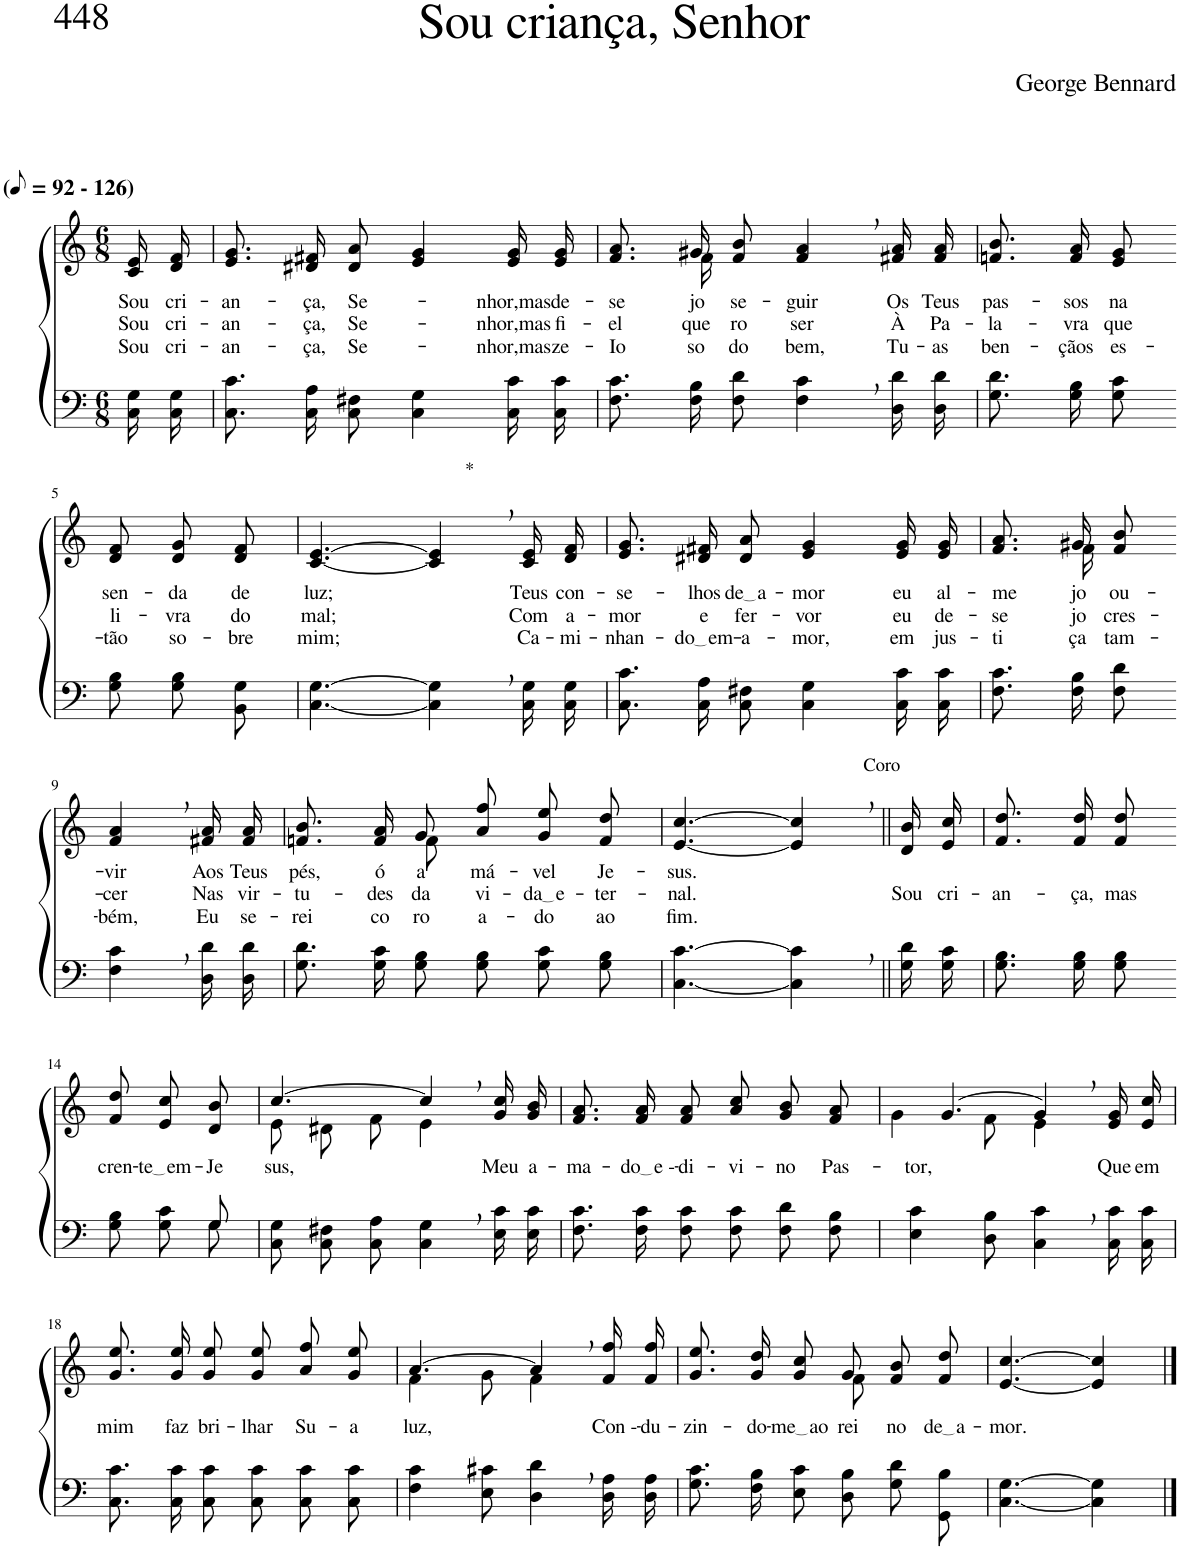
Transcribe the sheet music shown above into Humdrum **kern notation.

**kern	**kern	**text	**text	**text
*part2	*part1	*part1	*part1	*part1
*staff2	*staff1	*staff1	*staff1	*staff1
*I"Parte III e IV	*I"Parte I e II	*	*	*
*clefF4	*clefG2	*	*	*
*Trd1c2	*Trd1c2	*	*	*
*k[]	*k[]	*	*	*
*M6/8	*M6/8	*	*	*
*MM46	*MM46	*	*	*
=1	=1	=1	=1	=1
!	!LO:TX:a:B:t=(	!	!	!
!	!LO:TX:a:B:t=- 126)	!	!	!
!	!	!LO:LY:b	!LO:LY:b	!LO:LY:b
16C\ 16G\LL	16c/ 16e/LL	Sou	Sou	Sou
!	!	!LO:LY:b	!LO:LY:b	!LO:LY:b
16C\ 16G\JJ	16d/ 16f/JJ	cri-	cri-	cri-
=2	=2	=2	=2	=2
!	!	!LO:LY:b	!LO:LY:b	!LO:LY:b
8.C\ 8.c\L	8.e/ 8.g/L	-an-	-an-	-an-
!	!	!LO:LY:b	!LO:LY:b	!LO:LY:b
16C\ 16A\K	16d#X/ 16f#X/K	-ça,	-ça,	-ça,
!	!	!LO:LY:b	!LO:LY:b	!LO:LY:b
8C\ 8F#X\J	8d#/ 8a/J	Se-	Se-	Se-
4C\ 4G\	4e/ 4g/	.	.	.
!	!	!LO:LY:b	!LO:LY:b	!LO:LY:b
16C\ 16c\LL	16e/ 16g/LL	-nhor,mas	-nhor,mas	-nhor,mas
!	!	!LO:LY:b	!LO:LY:b	!LO:LY:b
16C\ 16c\JJ	16e/ 16g/JJ	de-	fi-	ze-
=3	=3	=3	=3	=3
!	!	!LO:LY:b	!LO:LY:b	!LO:LY:b
*	*^	*	*	*
8.F\ 8.c\L	8.f/ 8.a/L	8.ryy	-se-	-el	-Io-
!	!	!	!LO:LY:b	!LO:LY:b	!LO:LY:b
16F\ 16B\K	16g#X/K	16f\	-jo	que-	-so
!	!	!	!LO:LY:b	!LO:LY:b	!LO:LY:b
8F\ 8d\J	8f/ 8b/J	2ryy	se-	-ro	do
!	!	!	!LO:LY:b	!LO:LY:b	!LO:LY:b
4F\, 4c\,	4f/, 4a/,	.	-guir	ser	bem,
!	!	!	!LO:LY:b	!LO:LY:b	!LO:LY:b
16D\ 16d\LL	16f#X/ 16a/LL	.	Os	À	Tu-
!	!	!	!LO:LY:b	!LO:LY:b	!LO:LY:b
16D\ 16d\JJ	16f#/ 16a/JJ	.	Teus	Pa-	-as
*	*v	*v	*	*	*
=4	=4	=4	=4	=4
!	!	!LO:LY:b	!LO:LY:b	!LO:LY:b
8.G\ 8.d\L	8.fn/ 8.b/L	pas-	-la-	ben-
!	!	!LO:LY:b	!LO:LY:b	!LO:LY:b
16G\ 16B\K	16f/ 16a/K	-sos	-vra	-çãos
!	!	!LO:LY:b	!LO:LY:b	!LO:LY:b
8G\ 8c\J	8e/ 8g/J	na	que	es-
!!LO:LB:g=z
=5-	=5-	=5-	=5-	=5-
!	!	!LO:LY:b	!LO:LY:b	!LO:LY:b
8G\ 8B\L	8d/ 8f/L	sen-	li-	-tão
!	!	!LO:LY:b	!LO:LY:b	!LO:LY:b
8G\ 8B\	8d/ 8g/	-da	-vra	so-
!	!	!LO:LY:b	!LO:LY:b	!LO:LY:b
8BB\ 8G\J	8d/ 8f/J	de	do	-bre
=6	=6	=6	=6	=6
!	!	!LO:LY:b	!LO:LY:b	!LO:LY:b
[4.C\ [4.G\	[4.c/ [4.e/	luz;	mal;	mim;
!	!LO:TX:a:t=*	!	!	!
4C\], 4G\],	4c/], 4e/],	.	.	.
!	!	!LO:LY:b	!LO:LY:b	!LO:LY:b
16C\ 16G\LL	16c/ 16e/LL	Teus	Com	Ca-
!	!	!LO:LY:b	!LO:LY:b	!LO:LY:b
16C\ 16G\JJ	16d/ 16f/JJ	con-	a-	-mi-
=7	=7	=7	=7	=7
!	!	!LO:LY:b	!LO:LY:b	!LO:LY:b
8.C\ 8.c\L	8.e/ 8.g/L	-se-	-mor	-nhan-
!	!	!LO:LY:b	!LO:LY:b	!LO:LY:b
16C\ 16A\K	16d#X/ 16f#X/K	-lhos	e	do em
!	!	!LO:LY:b	!LO:LY:b	!LO:LY:b
8C\ 8F#X\J	8d#/ 8a/J	de a	fer-	-a-
!	!	!LO:LY:b	!LO:LY:b	!LO:LY:b
4C\ 4G\	4e/ 4g/	-mor	-vor	-mor,
!	!	!LO:LY:b	!LO:LY:b	!LO:LY:b
16C\ 16c\LL	16e/ 16g/LL	eu	eu	em
!	!	!LO:LY:b	!LO:LY:b	!LO:LY:b
16C\ 16c\JJ	16e/ 16g/JJ	al-	de-	jus-
=8	=8	=8	=8	=8
!	!	!LO:LY:b	!LO:LY:b	!LO:LY:b
*	*^	*	*	*
8.F\ 8.c\L	8.f/ 8.a/L	8.ryy	-me-	-se-	-ti-
!	!	!	!LO:LY:b	!LO:LY:b	!LO:LY:b
16F\ 16B\K	16g#X/K	16f\	-jo	-jo	-ça
!	!	!	!LO:LY:b	!LO:LY:b	!LO:LY:b
8F\ 8d\J	8f/ 8b/J	8ryy	ou-	cres-	tam-
!!LO:LB:g=z
=9-	=9-	=9-	=9-	=9-	=9-
!	!	!	!LO:LY:b	!LO:LY:b	!LO:LY:b
*	*v	*v	*	*	*
4F\, 4c\,	4f/, 4a/,	-vir	-cer	-bém,
!	!	!LO:LY:b	!LO:LY:b	!LO:LY:b
16D\ 16d\LL	16f#X/ 16a/LL	Aos	Nas	Eu
!	!	!LO:LY:b	!LO:LY:b	!LO:LY:b
16D\ 16d\JJ	16f#/ 16a/JJ	Teus	vir-	se-
=10	=10	=10	=10	=10
!	!	!LO:LY:b	!LO:LY:b	!LO:LY:b
*	*^	*	*	*
8.G\ 8.d\L	8.fn/ 8.b/L	4ryy	pés,	-tu-	-rei
!	!	!	!LO:LY:b	!LO:LY:b	!LO:LY:b
16G\ 16c\K	16f/ 16a/K	.	ó	-des	co-
!	!	!	!LO:LY:b	!LO:LY:b	!LO:LY:b
8G\ 8B\J	8g/J	8f\	a-	da	-ro-
!	!	!	!LO:LY:b	!LO:LY:b	!LO:LY:b
8G\ 8B\L	8a\ 8ff\L	4.ryy	-má-	vi-	-a-
!	!	!	!LO:LY:b	!LO:LY:b	!LO:LY:b
8G\ 8c\	8g\ 8ee\	.	-vel	da e	-do
!	!	!	!LO:LY:b	!LO:LY:b	!LO:LY:b
8G\ 8B\J	8f\ 8dd\J	.	Je-	-ter-	ao
*	*v	*v	*	*	*
=11	=11	=11	=11	=11
!	!	!LO:LY:b	!LO:LY:b	!LO:LY:b
[4.C\ [4.c\	[4.e/ [4.cc/	-sus.	-nal.	fim.
!	!LO:TX:a:t=Coro	!	!	!
4C\], 4c\],	4e/], 4cc/],	.	.	.
=12||	=12||	=12||	=12||	=12||
!	!	!	!LO:LY:b	!
16G\ 16d\LL	16d/ 16b/LL	.	Sou	.
!	!	!	!LO:LY:b	!
16G\ 16c\JJ	16e/ 16cc/JJ	.	cri-	.
=13	=13	=13	=13	=13
!	!	!	!LO:LY:b	!
8.G\ 8.B\L	8.f/ 8.dd/L	.	-an-	.
!	!	!	!LO:LY:b	!
16G\ 16B\K	16f/ 16dd/K	.	-ça,	.
!	!	!	!LO:LY:b	!
8G\ 8B\J	8f/ 8dd/J	.	mas	.
!!LO:LB:g=z
=14-	=14-	=14-	=14-	=14-
*^	*	*	*	*
!	!	!	!LO:LY:b	!	!
8G\ 8B\L	4ryy	8f/ 8dd/L	-cren-	.	.
!	!	!	!LO:LY:b	!	!
8G\ 8c\	.	8e/ 8cc/	te em	.	.
!	!	!	!LO:LY:b	!	!
8G\J	8G/	8d/ 8b/J	-Je-	.	.
=15	=15	=15	=15	=15	=15
*	*	*^	*	*	*
!	!	!	!	!LO:LY:b	!	!
*v	*v	*	*	*	*	*
8C\ 8G\L	[4.cc/	8e\L	-sus,	.	.
8C\ 8F#X\	.	8d#X\J	.	.	.
8C\ 8A\J	.	8f\	.	.	.
4C\, 4G\,	4cc,/]	4e\	.	.	.
!	!	!	!LO:LY:b	!	!
16E\ 16c\LL	16g/ 16cc/LL	8ryy	Meu	.	.
!	!	!	!LO:LY:b	!	!
16E\ 16c\JJ	16g/ 16b/JJ	.	a-	.	.
*	*v	*v	*	*	*
=16	=16	=16	=16	=16
!	!	!LO:LY:b	!	!
8.F\ 8.c\L	8.f/ 8.a/L	-ma-	.	.
!	!	!LO:LY:b	!	!
16F\ 16c\K	16f/ 16a/K	do e -	.	.
!	!	!LO:LY:b	!	!
8F\ 8c\J	8f/ 8a/J	-di-	.	.
!	!	!LO:LY:b	!	!
8F\ 8c\L	8a/ 8cc/L	-vi-	.	.
!	!	!LO:LY:b	!	!
8F\ 8d\	8g/ 8b/	-no	.	.
!	!	!LO:LY:b	!	!
8F\ 8B\J	8f/ 8a/J	Pas-	.	.
=17	=17	=17	=17	=17
!	!	!LO:LY:b	!	!
*	*^	*	*	*
4E\ 4c\	[4.g/	4g\	-tor,	.	.
8D\ 8B\	.	8f\	.	.	.
4C\, 4c\,	4g,/]	4e\	.	.	.
!	!	!	!LO:LY:b	!	!
16C\ 16c\LL	16e/ 16g/LL	8ryy	Que	.	.
!	!	!	!LO:LY:b	!	!
16C\ 16c\JJ	16e/ 16cc/JJ	.	em	.	.
*	*v	*v	*	*	*
!!LO:LB:g=z
=18	=18	=18	=18	=18
!	!	!LO:LY:b	!	!
8.C\ 8.c\L	8.g\ 8.ee\L	mim	.	.
!	!	!LO:LY:b	!	!
16C\ 16c\K	16g\ 16ee\K	faz	.	.
!	!	!LO:LY:b	!	!
8C\ 8c\J	8g\ 8ee\J	bri-	.	.
!	!	!LO:LY:b	!	!
8C\ 8c\L	8g\ 8ee\L	-lhar	.	.
!	!	!LO:LY:b	!	!
8C\ 8c\	8a\ 8ff\	Su-	.	.
!	!	!LO:LY:b	!	!
8C\ 8c\J	8g\ 8ee\J	-a	.	.
=19	=19	=19	=19	=19
*	*^	*	*	*
!	!	!	!LO:LY:b	!	!
4F\ 4c\	[4.a/	4f\	luz,	.	.
8E\ 8c#X\	.	8g\	.	.	.
4D\, 4d\,	4a,/]	4f\	.	.	.
!	!	!	!LO:LY:b	!	!
16D\ 16A\LL	16f\ 16ff\LL	8ryy	Con --	.	.
!	!	!	!LO:LY:b	!	!
16D\ 16A\JJ	16f\ 16ff\JJ	.	-du-	.	.
=20	=20	=20	=20	=20	=20
!	!	!	!LO:LY:b	!	!
8.G\ 8.c\L	8.g/ 8.ee/L	4.ryy	-zin-	.	.
!	!	!	!LO:LY:b	!	!
16F\ 16B\K	16g/ 16dd/K	.	-do-	.	.
!	!	!	!LO:LY:b	!	!
8E\ 8c\J	8g/ 8cc/J	.	me ao	.	.
!	!	!	!LO:LY:b	!	!
8D\ 8B\L	8g\L	8f\	-rei-	.	.
!	!	!	!LO:LY:b	!	!
8G\ 8d\	8f\ 8b\	4ryy	-no	.	.
!	!	!	!LO:LY:b	!	!
8GG\ 8B\J	8f\ 8dd\J	.	de a	.	.
*	*v	*v	*	*	*
=21	=21	=21	=21	=21
!	!	!LO:LY:b	!	!
[4.C\ [4.G\	[4.e/ [4.cc/	-mor.	.	.
4C\] 4G\]	4e/] 4cc/]	.	.	.
==	==	==	==	==
*-	*-	*-	*-	*-
